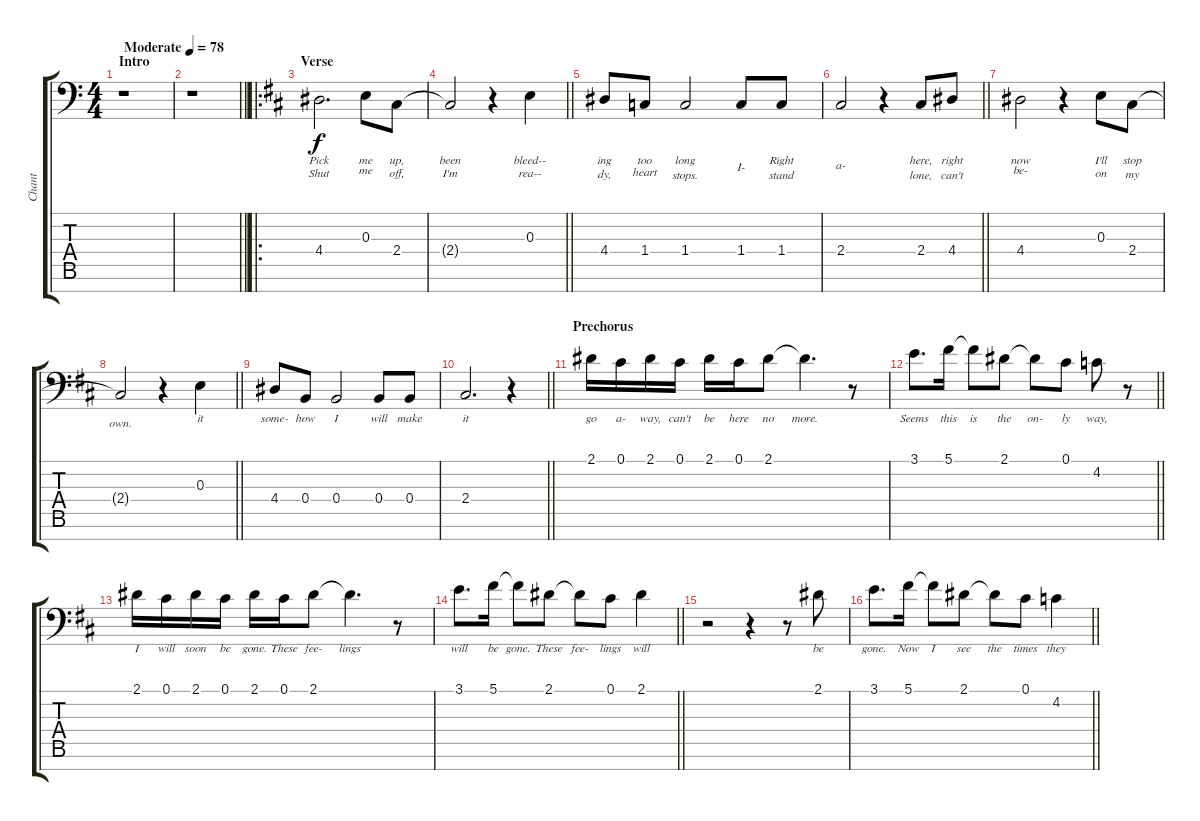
\track ("Chant" "Chant") {instrument trumpet}
\staff {score tabs}
\tuning (Db4 Ab3 E3 B2 Gb2 Db2 Ab1) {hide}
\ts (4 4)
\section ("" "Intro")
\tempo (78 "Moderate")
\clef f4
\ks c
r.1{dy f instrument trumpet} |
\barLineRight lightlight
r.1 |
\ro
\section ("" "Verse")
\ks d
4.4.2{d lyrics (0 "Pick") lyrics (1 "Shut") lyrics (2 "") lyrics (3 "") lyrics (4 "")} 0.3.8{lyrics (0 "me") lyrics (1 "me") lyrics (2 "") lyrics (3 "") lyrics (4 "")} 2.4.8{lyrics (0 "up,") lyrics (1 "off,") lyrics (2 "") lyrics (3 "") lyrics (4 "")} |
\barLineRight lightlight
2.4{t}.2{lyrics (0 "been") lyrics (1 "I'm") lyrics (2 "") lyrics (3 "") lyrics (4 "")} r.4 0.3.4{lyrics (0 "bleed--") lyrics (1 "rea--") lyrics (2 "") lyrics (3 "") lyrics (4 "")} |
4.4.8{lyrics (0 "ing") lyrics (1 "dy,") lyrics (2 "") lyrics (3 "") lyrics (4 "")} 1.4.8{lyrics (0 "too") lyrics (1 "heart") lyrics (2 "") lyrics (3 "") lyrics (4 "")} 1.4.2{lyrics (0 "long") lyrics (1 "stops.") lyrics (2 "") lyrics (3 "") lyrics (4 "")} 1.4.8{lyrics (0 ".") lyrics (1 "I-") lyrics (2 "") lyrics (3 "") lyrics (4 "")} 1.4.8{lyrics (0 "Right") lyrics (1 "stand") lyrics (2 "") lyrics (3 "") lyrics (4 "")} |
\barLineRight lightlight
2.4.2{lyrics (0 "") lyrics (1 "a-") lyrics (2 "") lyrics (3 "") lyrics (4 "")} r.4 2.4.8{lyrics (0 "here,") lyrics (1 "lone,") lyrics (2 "") lyrics (3 "") lyrics (4 "")} 4.4.8{lyrics (0 "right") lyrics (1 "can't") lyrics (2 "") lyrics (3 "") lyrics (4 "")} |
4.4.2{lyrics (0 "now") lyrics (1 "be-") lyrics (2 "") lyrics (3 "") lyrics (4 "")} r.4 0.3.8{lyrics (0 "I'll") lyrics (1 "on") lyrics (2 "") lyrics (3 "") lyrics (4 "")} 2.4.8{lyrics (0 "stop") lyrics (1 "my") lyrics (2 "") lyrics (3 "") lyrics (4 "")} |
\barLineRight lightlight
2.4{t}.2{lyrics (0 "") lyrics (1 "own.") lyrics (2 "") lyrics (3 "") lyrics (4 "")} r.4 0.3.4{lyrics (0 "it") lyrics (1 "") lyrics (2 "") lyrics (3 "") lyrics (4 "")} |
4.4.8{lyrics (0 "some-") lyrics (1 "") lyrics (2 "") lyrics (3 "") lyrics (4 "")} 0.4.8{lyrics (0 "how") lyrics (1 "") lyrics (2 "") lyrics (3 "") lyrics (4 "")} 0.4.2{lyrics (0 "I") lyrics (1 "") lyrics (2 "") lyrics (3 "") lyrics (4 "")} 0.4.8{lyrics (0 "will") lyrics (1 "") lyrics (2 "") lyrics (3 "") lyrics (4 "")} 0.4.8{lyrics (0 "make") lyrics (1 "") lyrics (2 "") lyrics (3 "") lyrics (4 "")} |
\barLineRight lightlight
2.4.2{d lyrics (0 "it") lyrics (1 "") lyrics (2 "") lyrics (3 "") lyrics (4 "")} r.4 |
\section ("" "Prechorus")
2.1.16{lyrics (0 "go") lyrics (1 "") lyrics (2 "") lyrics (3 "") lyrics (4 "")} 0.1.16{lyrics (0 "a-") lyrics (1 "") lyrics (2 "") lyrics (3 "") lyrics (4 "")} 2.1.16{lyrics (0 "way,") lyrics (1 "") lyrics (2 "") lyrics (3 "") lyrics (4 "")} 0.1.16{lyrics (0 "can't") lyrics (1 "") lyrics (2 "") lyrics (3 "") lyrics (4 "")} 2.1.16{lyrics (0 "be") lyrics (1 "") lyrics (2 "") lyrics (3 "") lyrics (4 "")} 0.1.16{lyrics (0 "here") lyrics (1 "") lyrics (2 "") lyrics (3 "") lyrics (4 "")} 2.1.8{lyrics (0 "no") lyrics (1 "") lyrics (2 "") lyrics (3 "") lyrics (4 "")} 2.1{t}.4{d lyrics (0 "more.") lyrics (1 "") lyrics (2 "") lyrics (3 "") lyrics (4 "")} r.8 |
\barLineRight lightlight
3.1.8{d lyrics (0 "Seems") lyrics (1 "") lyrics (2 "") lyrics (3 "") lyrics (4 "")} 5.1.16{lyrics (0 "this") lyrics (1 "") lyrics (2 "") lyrics (3 "") lyrics (4 "")} 5.1{t}.8{lyrics (0 "is") lyrics (1 "") lyrics (2 "") lyrics (3 "") lyrics (4 "")} 2.1.8{lyrics (0 "the") lyrics (1 "") lyrics (2 "") lyrics (3 "") lyrics (4 "")} 2.1{t}.8{lyrics (0 "on-") lyrics (1 "") lyrics (2 "") lyrics (3 "") lyrics (4 "")} 0.1.8{lyrics (0 "ly") lyrics (1 "") lyrics (2 "") lyrics (3 "") lyrics (4 "")} 4.2.8{lyrics (0 "way,") lyrics (1 "") lyrics (2 "") lyrics (3 "") lyrics (4 "")} r.8 |
2.1.16{lyrics (0 "I") lyrics (1 "") lyrics (2 "") lyrics (3 "") lyrics (4 "")} 0.1.16{lyrics (0 "will") lyrics (1 "") lyrics (2 "") lyrics (3 "") lyrics (4 "")} 2.1.16{lyrics (0 "soon") lyrics (1 "") lyrics (2 "") lyrics (3 "") lyrics (4 "")} 0.1.16{lyrics (0 "be") lyrics (1 "") lyrics (2 "") lyrics (3 "") lyrics (4 "")} 2.1.16{lyrics (0 "gone.") lyrics (1 "") lyrics (2 "") lyrics (3 "") lyrics (4 "")} 0.1.16{lyrics (0 "These") lyrics (1 "") lyrics (2 "") lyrics (3 "") lyrics (4 "")} 2.1.8{lyrics (0 "fee-") lyrics (1 "") lyrics (2 "") lyrics (3 "") lyrics (4 "")} 2.1{t}.4{d lyrics (0 "lings") lyrics (1 "") lyrics (2 "") lyrics (3 "") lyrics (4 "")} r.8 |
\barLineRight lightlight
3.1.8{d lyrics (0 "will") lyrics (1 "") lyrics (2 "") lyrics (3 "") lyrics (4 "")} 5.1.16{lyrics (0 "be") lyrics (1 "") lyrics (2 "") lyrics (3 "") lyrics (4 "")} 5.1{t}.8{lyrics (0 "gone.") lyrics (1 "") lyrics (2 "") lyrics (3 "") lyrics (4 "")} 2.1.8{lyrics (0 "These") lyrics (1 "") lyrics (2 "") lyrics (3 "") lyrics (4 "")} 2.1{t}.8{lyrics (0 "fee-") lyrics (1 "") lyrics (2 "") lyrics (3 "") lyrics (4 "")} 0.1.8{lyrics (0 "lings") lyrics (1 "") lyrics (2 "") lyrics (3 "") lyrics (4 "")} 2.1.4{lyrics (0 "will") lyrics (1 "") lyrics (2 "") lyrics (3 "") lyrics (4 "")} |
r.2 r.4 r.8 2.1.8{lyrics (0 "be") lyrics (1 "") lyrics (2 "") lyrics (3 "") lyrics (4 "")} |
\barLineRight lightlight
3.1.8{d lyrics (0 "gone.") lyrics (1 "") lyrics (2 "") lyrics (3 "") lyrics (4 "")} 5.1.16{lyrics (0 "Now") lyrics (1 "") lyrics (2 "") lyrics (3 "") lyrics (4 "")} 5.1{t}.8{lyrics (0 "I") lyrics (1 "") lyrics (2 "") lyrics (3 "") lyrics (4 "")} 2.1.8{lyrics (0 "see") lyrics (1 "") lyrics (2 "") lyrics (3 "") lyrics (4 "")} 2.1{t}.8{lyrics (0 "the") lyrics (1 "") lyrics (2 "") lyrics (3 "") lyrics (4 "")} 0.1.8{lyrics (0 "times") lyrics (1 "") lyrics (2 "") lyrics (3 "") lyrics (4 "")} 4.2.4{lyrics (0 "they") lyrics (1 "") lyrics (2 "") lyrics (3 "") lyrics (4 "")}
